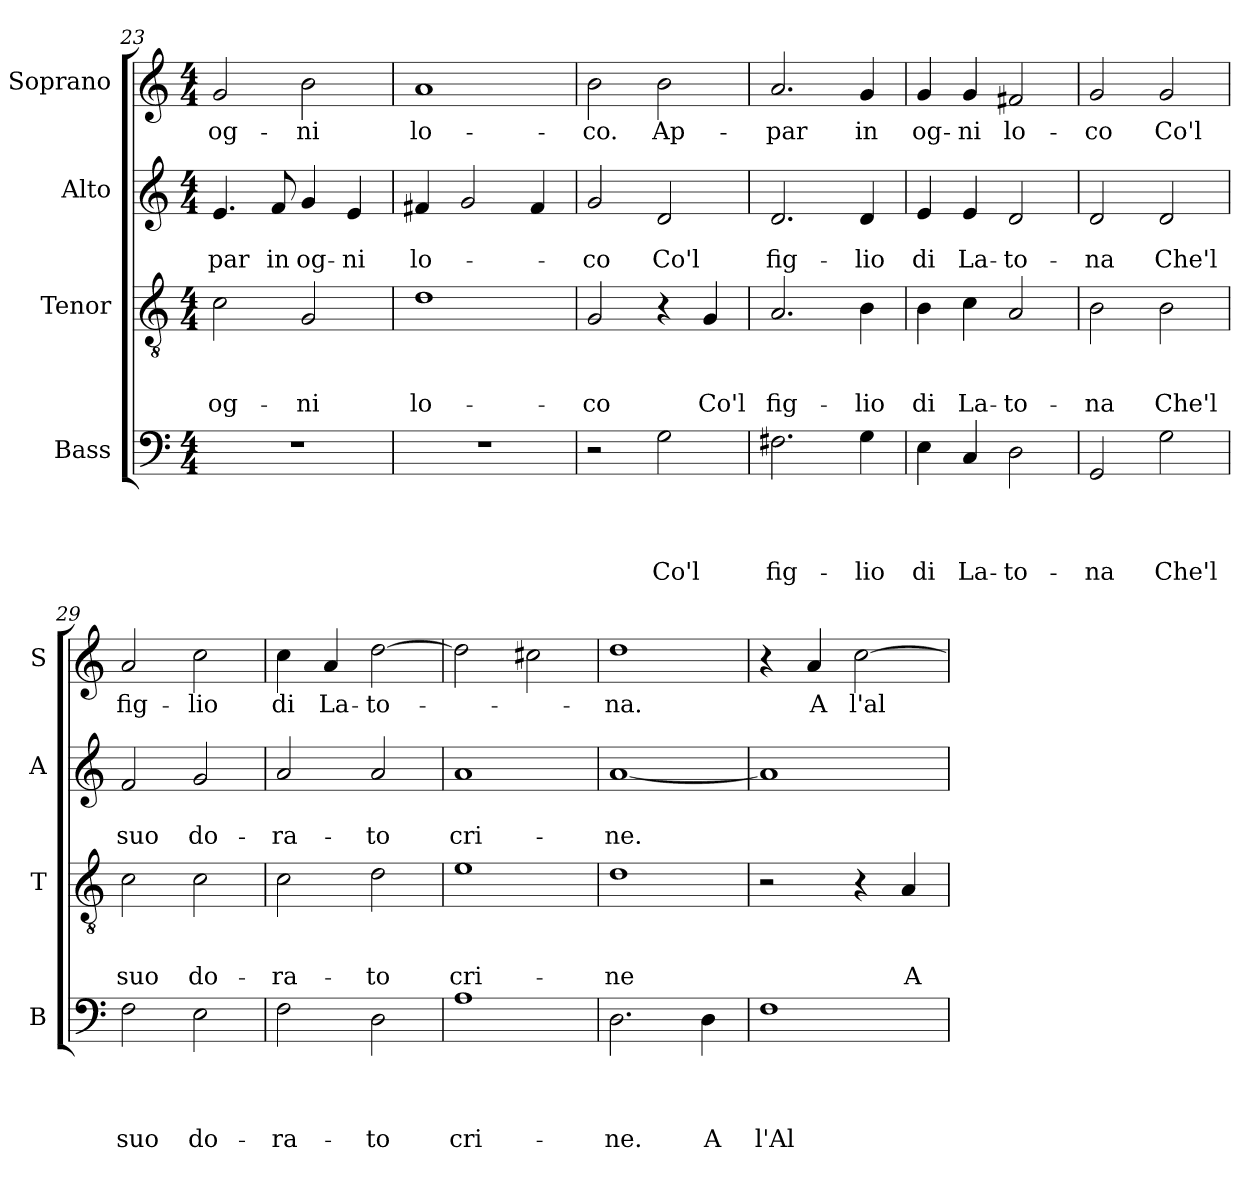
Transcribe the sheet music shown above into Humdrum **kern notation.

**kern	**text	**text	**text	**text	**kern	**text	**text	**text	**kern	**text	**text	**kern	**text
*part4	*part4	*part4	*part4	*part4	*part3	*part3	*part3	*part3	*part2	*part2	*part2	*part1	*part1
*staff4	*staff4	*staff4	*staff4	*staff4	*staff3	*staff3	*staff3	*staff3	*staff2	*staff2	*staff2	*staff1	*staff1
*I"Bass	*	*	*	*	*I"Tenor	*	*	*	*I"Alto	*	*	*I"Soprano	*
*I'B	*	*	*	*	*I'T	*	*	*	*I'A	*	*	*I'S	*
*clefF4	*	*	*	*	*clefGv2	*	*	*	*clefG2	*	*	*clefG2	*
*k[]	*	*	*	*	*k[]	*	*	*	*k[]	*	*	*k[]	*
*C:	*	*	*	*	*C:	*	*	*	*C:	*	*	*C:	*
*M4/4	*	*	*	*	*M4/4	*	*	*	*M4/4	*	*	*M4/4	*
=23	=23	=23	=23	=23	=23	=23	=23	=23	=23	=23	=23	=23	=23
!	!	!	!	!	!	!	!	!LO:LY:b	!	!	!LO:LY:b	!	!LO:LY:b
1r	.	.	.	.	2c\	.	.	og-	4.e/	.	-par	2g/	og-
!	!	!	!	!	!	!	!	!	!	!	!LO:LY:b	!	!
.	.	.	.	.	.	.	.	.	8f/	.	in	.	.
!	!	!	!	!	!	!	!	!LO:LY:b	!	!	!LO:LY:b	!	!LO:LY:b
.	.	.	.	.	2G/	.	.	-ni	4g/	.	og-	2b\	-ni
!	!	!	!	!	!	!	!	!	!	!	!LO:LY:b	!	!
.	.	.	.	.	.	.	.	.	4e/	.	-ni	.	.
=24	=24	=24	=24	=24	=24	=24	=24	=24	=24	=24	=24	=24	=24
!	!	!	!	!	!	!	!	!LO:LY:b	!	!	!LO:LY:b	!	!LO:LY:b
1r	.	.	.	.	1d	.	.	lo-	4f#X/	.	lo-	1a	lo-
.	.	.	.	.	.	.	.	.	2g/	.	.	.	.
.	.	.	.	.	.	.	.	.	4f#/	.	.	.	.
=25	=25	=25	=25	=25	=25	=25	=25	=25	=25	=25	=25	=25	=25
!	!	!	!	!	!	!	!	!LO:LY:b	!	!	!LO:LY:b	!	!LO:LY:b
2r	.	.	.	.	2G/	.	.	-co	2g/	.	-co	2b\	-co.
!	!	!	!	!LO:LY:b	!	!	!	!	!	!	!LO:LY:b	!	!LO:LY:b
2G\	.	.	.	Co'l	4r	.	.	.	2d/	.	Co'l	2b\	Ap-
!	!	!	!	!	!	!	!	!LO:LY:b	!	!	!	!	!
.	.	.	.	.	4G/	.	.	Co'l	.	.	.	.	.
=26	=26	=26	=26	=26	=26	=26	=26	=26	=26	=26	=26	=26	=26
!	!	!	!	!LO:LY:b	!	!	!	!LO:LY:b	!	!	!LO:LY:b	!	!LO:LY:b
2.F#X\	.	.	.	fig-	2.A/	.	.	fig-	2.d/	.	fig-	2.a/	-par
!	!	!	!	!LO:LY:b	!	!	!	!LO:LY:b	!	!	!LO:LY:b	!	!LO:LY:b
4G\	.	.	.	-lio	4B\	.	.	-lio	4d/	.	-lio	4g/	in
!!LO:LB:g=z
=27	=27	=27	=27	=27	=27	=27	=27	=27	=27	=27	=27	=27	=27
!	!	!	!	!LO:LY:b	!	!	!	!LO:LY:b	!	!	!LO:LY:b	!	!LO:LY:b
4E\	.	.	.	di	4B\	.	.	di	4e/	.	di	4g/	og-
!	!	!	!	!LO:LY:b	!	!	!	!LO:LY:b	!	!	!LO:LY:b	!	!LO:LY:b
4C/	.	.	.	La-	4c\	.	.	La-	4e/	.	La-	4g/	-ni
!	!	!	!	!LO:LY:b	!	!	!	!LO:LY:b	!	!	!LO:LY:b	!	!LO:LY:b
2D\	.	.	.	-to-	2A/	.	.	-to-	2d/	.	-to-	2f#X/	lo-
=28	=28	=28	=28	=28	=28	=28	=28	=28	=28	=28	=28	=28	=28
!	!	!	!	!LO:LY:b	!	!	!	!LO:LY:b	!	!	!LO:LY:b	!	!LO:LY:b
2GG/	.	.	.	-na	2B\	.	.	-na	2d/	.	-na	2g/	-co
!	!	!	!	!LO:LY:b	!	!	!	!LO:LY:b	!	!	!LO:LY:b	!	!LO:LY:b
2G\	.	.	.	Che'l	2B\	.	.	Che'l	2d/	.	Che'l	2g/	Co'l
=29	=29	=29	=29	=29	=29	=29	=29	=29	=29	=29	=29	=29	=29
!	!	!	!	!LO:LY:b	!	!	!	!LO:LY:b	!	!	!LO:LY:b	!	!LO:LY:b
2F\	.	.	.	suo	2c\	.	.	suo	2f/	.	suo	2a/	fig-
!	!	!	!	!LO:LY:b	!	!	!	!LO:LY:b	!	!	!LO:LY:b	!	!LO:LY:b
2E\	.	.	.	do-	2c\	.	.	do-	2g/	.	do-	2cc\	-lio
=30	=30	=30	=30	=30	=30	=30	=30	=30	=30	=30	=30	=30	=30
!	!	!	!	!LO:LY:b	!	!	!	!LO:LY:b	!	!	!LO:LY:b	!	!LO:LY:b
2F\	.	.	.	-ra-	2c\	.	.	-ra-	2a/	.	-ra-	4cc\	di
!	!	!	!	!	!	!	!	!	!	!	!	!	!LO:LY:b
.	.	.	.	.	.	.	.	.	.	.	.	4a/	La-
!	!	!	!	!LO:LY:b	!	!	!	!LO:LY:b	!	!	!LO:LY:b	!	!LO:LY:b
2D\	.	.	.	-to	2d\	.	.	-to	2a/	.	-to	[>2dd\	-to-
=31	=31	=31	=31	=31	=31	=31	=31	=31	=31	=31	=31	=31	=31
!	!	!	!	!LO:LY:b	!	!	!	!LO:LY:b	!	!	!LO:LY:b	!	!
1A	.	.	.	cri-	1e	.	.	cri-	1a	.	cri-	2dd\]	.
.	.	.	.	.	.	.	.	.	.	.	.	2cc#X\	.
=32	=32	=32	=32	=32	=32	=32	=32	=32	=32	=32	=32	=32	=32
!	!	!	!	!LO:LY:b	!	!	!	!LO:LY:b	!	!	!LO:LY:b	!	!LO:LY:b
2.D\	.	.	.	-ne.	1d	.	.	-ne	[>1a	.	-ne.	1dd	-na.
!	!	!	!	!LO:LY:b	!	!	!	!	!	!	!	!	!
4D\	.	.	.	A	.	.	.	.	.	.	.	.	.
!!LO:PB:g=z
=33	=33	=33	=33	=33	=33	=33	=33	=33	=33	=33	=33	=33	=33
!	!	!	!	!LO:LY:b	!	!	!	!	!	!	!	!	!
1F	.	.	.	l'Al-	2r	.	.	.	1a]	.	.	4r	.
!	!	!	!	!	!	!	!	!	!	!	!	!	!LO:LY:b
.	.	.	.	.	.	.	.	.	.	.	.	4a/	A
!	!	!	!	!	!	!	!	!	!	!	!	!	!LO:LY:b
.	.	.	.	.	4r	.	.	.	.	.	.	[>2cc\	l'al-
!	!	!	!	!	!	!	!	!LO:LY:b	!	!	!	!	!
.	.	.	.	.	4A/	.	.	A	.	.	.	.	.
=	=	=	=	=	=	=	=	=	=	=	=	=	=
*-	*-	*-	*-	*-	*-	*-	*-	*-	*-	*-	*-	*-	*-
